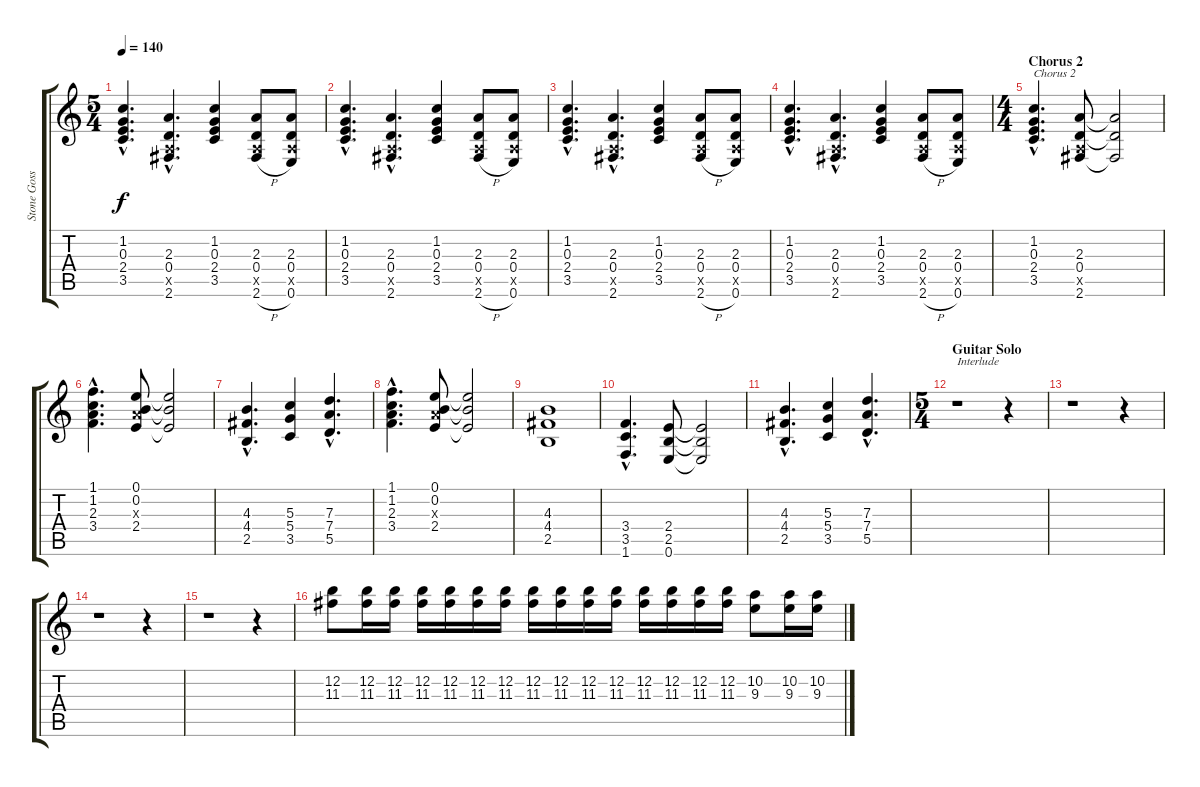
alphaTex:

\track ("Stone Gossard" "Stone Goss") {instrument distortionguitar}
\staff {score tabs}
\tuning (E4 B3 G3 D3 A2 E2) {hide}
\ts (5 4)
\tempo 140
\clef g2
\ks c
(1.2{hac} 0.3{hac} 2.4{hac} 3.5{hac}).4{d dy f} (2.3{hac} 0.4{hac} 0.5{hac x} 2.6{hac}).4{d} (1.2 0.3 2.4 3.5).4 (2.3 0.4 0.5{x} 2.6{h}).8 (2.3 0.4 0.5{x} 0.6).8 |
(1.2{hac} 0.3{hac} 2.4{hac} 3.5{hac}).4{d} (2.3{hac} 0.4{hac} 0.5{hac x} 2.6{hac}).4{d} (1.2 0.3 2.4 3.5).4 (2.3 0.4 0.5{x} 2.6{h}).8 (2.3 0.4 0.5{x} 0.6).8 |
(1.2{hac} 0.3{hac} 2.4{hac} 3.5{hac}).4{d} (2.3{hac} 0.4{hac} 0.5{hac x} 2.6{hac}).4{d} (1.2 0.3 2.4 3.5).4 (2.3 0.4 0.5{x} 2.6{h}).8 (2.3 0.4 0.5{x} 0.6).8 |
(1.2{hac} 0.3{hac} 2.4{hac} 3.5{hac}).4{d} (2.3{hac} 0.4{hac} 0.5{hac x} 2.6{hac}).4{d} (1.2 0.3 2.4 3.5).4 (2.3 0.4 0.5{x} 2.6{h}).8 (2.3 0.4 0.5{x} 0.6).8 |
\ts (4 4)
\section ("" "Chorus 2")
(1.2{hac} 0.3{hac} 2.4{hac} 3.5{hac}).4{d txt "Chorus 2"} (2.3 0.4 0.5{x} 2.6).8 (2.3{t} 0.4{t} 2.6{t}).2 |
(1.1{hac} 1.2{hac} 2.3{hac} 3.4{hac}).4{d} (0.1 0.2 2.3{x} 2.4).8 (0.1{t} 0.2{t} 2.4{t}).2 |
(4.3{hac} 4.4{hac} 2.5{hac}).4{d} (5.3 5.4 3.5).4 (7.3{hac} 7.4{hac} 5.5{hac}).4{d} |
(1.1{hac} 1.2{hac} 2.3{hac} 3.4{hac}).4{d} (0.1 0.2 2.3{x} 2.4).8 (0.1{t} 0.2{t} 2.4{t}).2 |
(4.3 4.4 2.5).1 |
(3.4{hac} 3.5{hac} 1.6{hac}).4{d} (2.4 2.5 0.6).8 (2.4{t} 2.5{t} 0.6{t}).2 |
(4.3{hac} 4.4{hac} 2.5{hac}).4{d} (5.3 5.4 3.5).4 (7.3{hac} 7.4{hac} 5.5{hac}).4{d} |
\ts (5 4)
\section ("" "Guitar Solo")
r.1{txt "Interlude"} r.4 |
r.1 r.4 |
r.1 r.4 |
r.1 r.4 |
(12.2 11.3).8 (12.2 11.3).16 (12.2 11.3).16 (12.2 11.3).16 (12.2 11.3).16 (12.2 11.3).16 (12.2 11.3).16 (12.2 11.3).16 (12.2 11.3).16 (12.2 11.3).16 (12.2 11.3).16 (12.2 11.3).16 (12.2 11.3).16 (12.2 11.3).16 (12.2 11.3).16 (10.2 9.3).8 (10.2 9.3).16 (10.2 9.3).16
